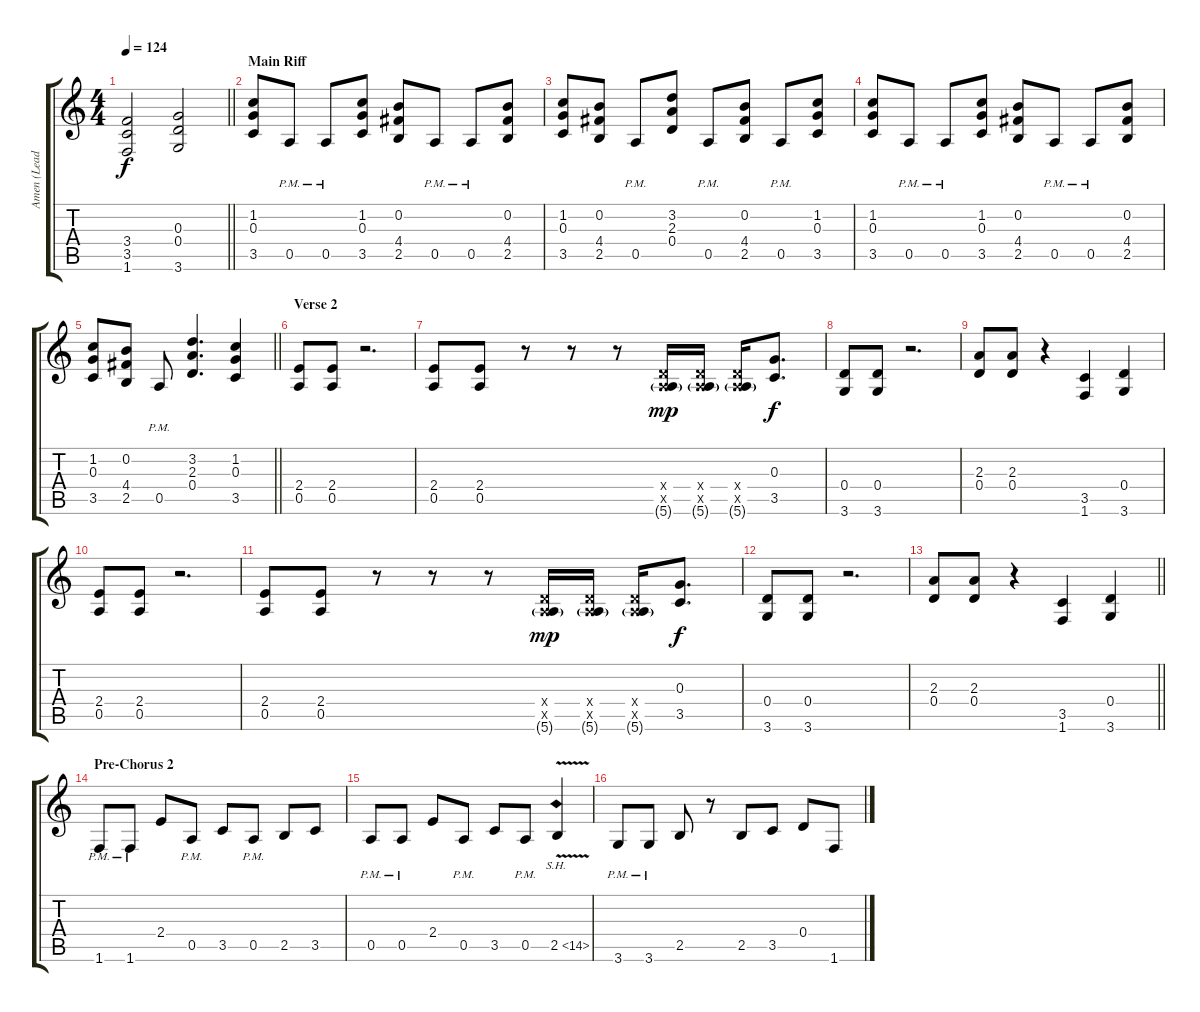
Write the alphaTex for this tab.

\track ("Amen (Lead)" "Amen (Lead") {instrument distortionguitar}
\staff {score tabs}
\tuning (E4 B3 G3 D3 A2 E2) {hide}
\ts (4 4)
\tempo 124
\clef g2
\barLineRight lightlight
\ks c
(3.4 3.5 1.6).2{dy f} (0.3 0.4 3.6).2 |
\section ("" "Main Riff")
(1.2 0.3 3.5).8 0.5{pm}.8 0.5{pm}.8 (1.2 0.3 3.5).8 (0.2 4.4 2.5).8 0.5{pm}.8 0.5{pm}.8 (0.2 4.4 2.5).8 |
(1.2 0.3 3.5).8 (0.2 4.4 2.5).8 0.5{pm}.8 (3.2 2.3 0.4).8 0.5{pm}.8 (0.2 4.4 2.5).8 0.5{pm}.8 (1.2 0.3 3.5).8 |
(1.2 0.3 3.5).8 0.5{pm}.8 0.5{pm}.8 (1.2 0.3 3.5).8 (0.2 4.4 2.5).8 0.5{pm}.8 0.5{pm}.8 (0.2 4.4 2.5).8 |
\barLineRight lightlight
(1.2 0.3 3.5).8 (0.2 4.4 2.5).8 0.5{pm}.8 (3.2 2.3 0.4).4{d} (1.2 0.3 3.5).4 |
\section ("" "Verse 2")
(2.4 0.5).8 (2.4 0.5).8 r.2{d} |
(2.4 0.5).8 (2.4 0.5).8 r.8 r.8 r.8 (0.4{x} 0.5{x} 5.6{g}).16{dy mp} (0.4{x} 0.5{x} 5.6{g}).16 (0.4{x} 0.5{x} 5.6{g}).16 (0.3 3.5).8{d dy f} |
(0.4 3.6).8 (0.4 3.6).8 r.2{d} |
(2.3 0.4).8 (2.3 0.4).8 r.4 (3.5 1.6).4 (0.4 3.6).4 |
(2.4 0.5).8 (2.4 0.5).8 r.2{d} |
(2.4 0.5).8 (2.4 0.5).8 r.8 r.8 r.8 (0.4{x} 0.5{x} 5.6{g}).16{dy mp} (0.4{x} 0.5{x} 5.6{g}).16 (0.4{x} 0.5{x} 5.6{g}).16 (0.3 3.5).8{d dy f} |
(0.4 3.6).8 (0.4 3.6).8 r.2{d} |
\barLineRight lightlight
(2.3 0.4).8 (2.3 0.4).8 r.4 (3.5 1.6).4 (0.4 3.6).4 |
\section ("" "Pre-Chorus 2")
1.6{pm}.8 1.6{pm}.8 2.4.8 0.5{pm}.8 3.5.8 0.5{pm}.8 2.5.8 3.5.8 |
0.5{pm}.8 0.5{pm}.8 2.4.8 0.5{pm}.8 3.5.8 0.5{pm}.8 2.5{sh 12 v}.4 |
3.6{pm}.8 3.6{pm}.8 2.5.8 r.8 2.5.8 3.5.8 0.4.8 1.6.8
